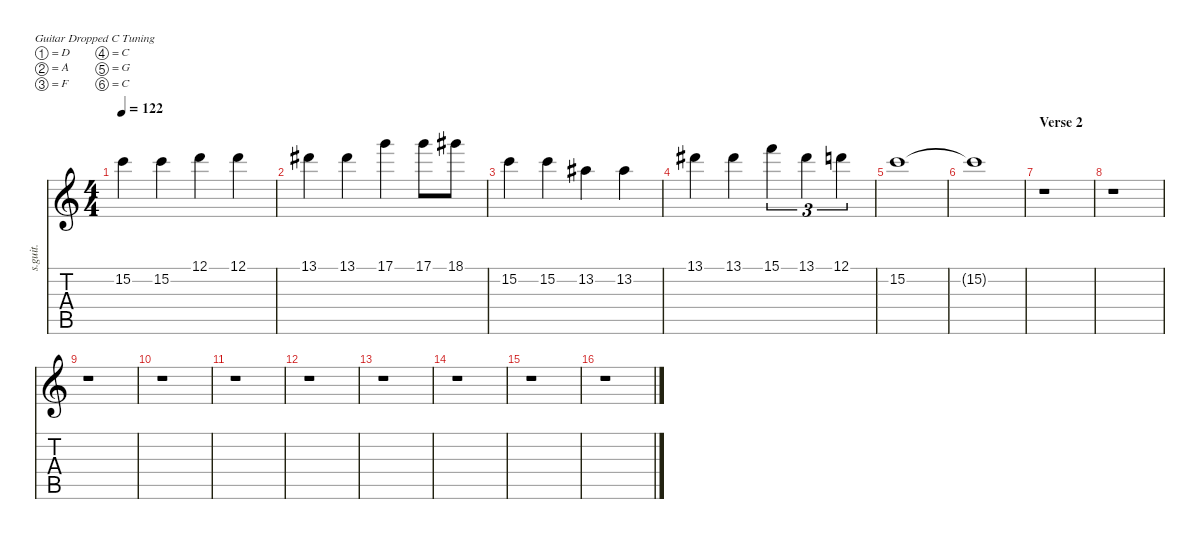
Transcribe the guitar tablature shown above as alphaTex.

\defaultSystemsLayout 4
\hideDynamics
\bracketExtendMode nobrackets
\track ("Adam Gontier - Lead" "s.guit.") {instrument distortionguitar}
\staff {score tabs}
\tuning (D4 A3 F3 C3 G2 C2)
\ts (4 4)
\tempo 122
\clef g2
\ks c
15.2.4{lyrics (0 "") lyrics (1 "") lyrics (2 "") lyrics (3 "") lyrics (4 "") dy f} 15.2.4{lyrics (0 "") lyrics (1 "") lyrics (2 "") lyrics (3 "") lyrics (4 "")} 12.1.4{lyrics (0 "") lyrics (1 "") lyrics (2 "") lyrics (3 "") lyrics (4 "")} 12.1.4{lyrics (0 "") lyrics (1 "") lyrics (2 "") lyrics (3 "") lyrics (4 "")} |
13.1{acc #}.4{lyrics (0 "") lyrics (1 "") lyrics (2 "") lyrics (3 "") lyrics (4 "")} 13.1{acc #}.4{lyrics (0 "") lyrics (1 "") lyrics (2 "") lyrics (3 "") lyrics (4 "")} 17.1.4{lyrics (0 "") lyrics (1 "") lyrics (2 "") lyrics (3 "") lyrics (4 "")} 17.1.8{lyrics (0 "") lyrics (1 "") lyrics (2 "") lyrics (3 "") lyrics (4 "")} 18.1{acc #}.8{lyrics (0 "") lyrics (1 "") lyrics (2 "") lyrics (3 "") lyrics (4 "")} |
15.2.4{lyrics (0 "") lyrics (1 "") lyrics (2 "") lyrics (3 "") lyrics (4 "")} 15.2.4{lyrics (0 "") lyrics (1 "") lyrics (2 "") lyrics (3 "") lyrics (4 "")} 13.2{acc #}.4{lyrics (0 "") lyrics (1 "") lyrics (2 "") lyrics (3 "") lyrics (4 "")} 13.2{acc #}.4{lyrics (0 "") lyrics (1 "") lyrics (2 "") lyrics (3 "") lyrics (4 "")} |
13.1{acc #}.4{lyrics (0 "") lyrics (1 "") lyrics (2 "") lyrics (3 "") lyrics (4 "")} 13.1{acc #}.4{lyrics (0 "") lyrics (1 "") lyrics (2 "") lyrics (3 "") lyrics (4 "")} 15.1.4{tu (3 2) lyrics (0 "") lyrics (1 "") lyrics (2 "") lyrics (3 "") lyrics (4 "")} 13.1{acc #}.4{tu (3 2) lyrics (0 "") lyrics (1 "") lyrics (2 "") lyrics (3 "") lyrics (4 "")} 12.1.4{tu (3 2) lyrics (0 "") lyrics (1 "") lyrics (2 "") lyrics (3 "") lyrics (4 "")} |
15.2.1{lyrics (0 "") lyrics (1 "") lyrics (2 "") lyrics (3 "") lyrics (4 "")} |
15.2{t}.1{lyrics (0 "") lyrics (1 "") lyrics (2 "") lyrics (3 "") lyrics (4 "")} |
\section ("" "Verse 2")
r.1 |
r.1 |
r.1 |
r.1 |
r.1 |
r.1 |
r.1 |
r.1 |
r.1 |
r.1
